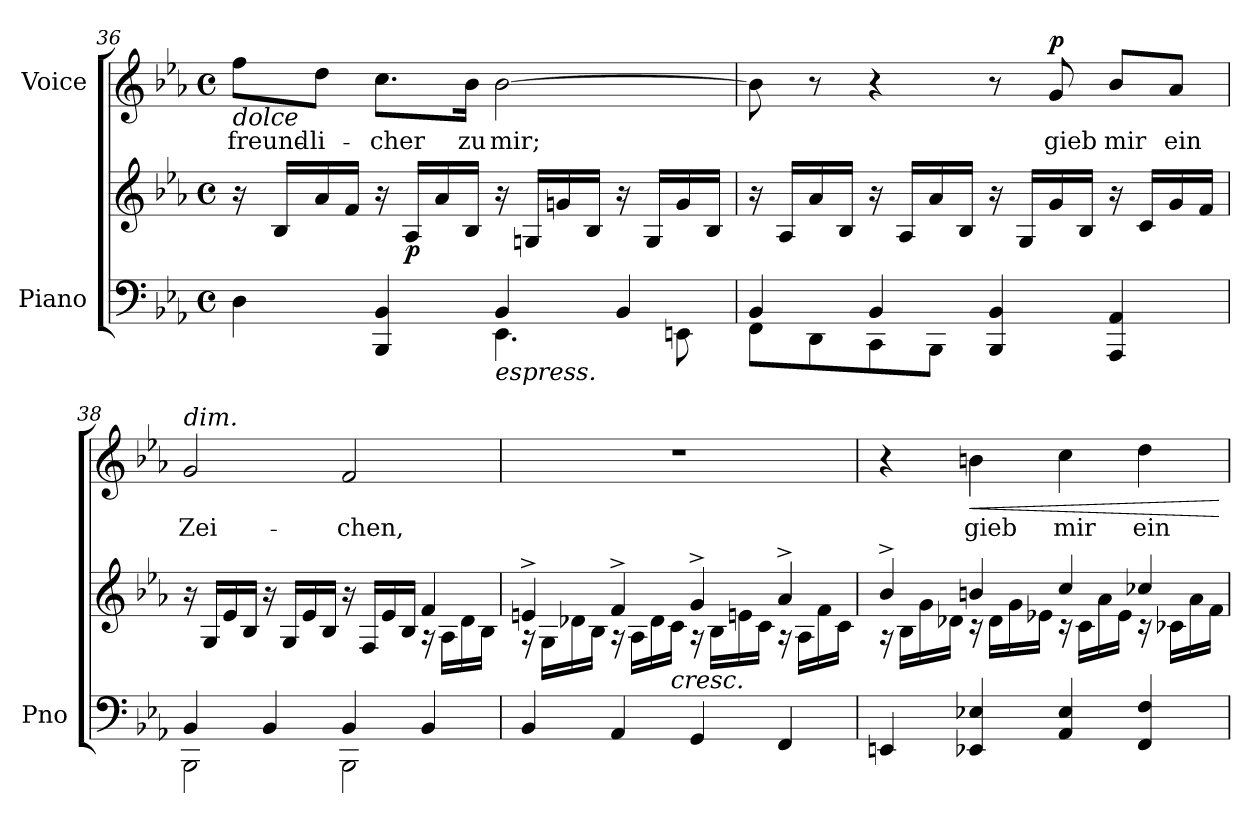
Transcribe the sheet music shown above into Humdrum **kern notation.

**kern	**kern	**dynam	**kern	**text	**dynam
*part2	*part2	*part2	*part1	*part1	*part1
*staff3	*staff2	*staff2/3	*staff1	*staff1	*staff1
*I"Piano	*	*	*I"Voice	*	*
*I'Pno	*	*	*	*	*
!!LO:LB:g=z
*clefF4	*clefG2	*	*clefG2	*	*
*k[b-e-a-]	*k[b-e-a-]	*	*k[b-e-a-]	*	*
*M4/4	*M4/4	*	*M4/4	*	*
*met(c)	*met(c)	*	*met(c)	*	*
=36	=36	=36	=36	=36	=36
*^	*	*	*	*	*
!	!	!	!	!LO:TX:b:i:t=dolce	!	!
!	!	!	!	!	!LO:LY:b	!
4D\	2ryy	16r	.	8ff\L	freund-	.
.	.	16B-/LL	.	.	.	.
!	!	!	!	!	!LO:LY:b	!
.	.	16a-/	.	8dd\J	-li-	.
.	.	16f/JJ	.	.	.	.
!	!	!	!	!	!LO:LY:b	!
4BBB-/ 4BB-/	.	16r	.	8.cc\L	-cher	.
!	!	!	!LO:DY:b	!	!	!
.	.	16A-/LL	p	.	.	.
.	.	16a-/	.	.	.	.
!	!	!	!	!	!LO:LY:b	!
.	.	16B-/JJ	.	16b-\Jk	zu	.
!LO:TX:b:i:t=espress.	!	!	!	!	!	!
!	!	!	!	!	!LO:LY:b	!
4BB-/	4.EE-\	16r	.	[2b-\	mir;	.
.	.	16Gn/LL	.	.	.	.
.	.	16gn/	.	.	.	.
.	.	16B-/JJ	.	.	.	.
4BB-/	.	16r	.	.	.	.
.	.	16G/LL	.	.	.	.
.	8EEn\	16g/	.	.	.	.
.	.	16B-/JJ	.	.	.	.
=37	=37	=37	=37	=37	=37	=37
4BB-/	8FF\L	16r	.	8b-\]	.	.
.	.	16A-/LL	.	.	.	.
.	8DD\	16a-/	.	8r	.	.
.	.	16B-/JJ	.	.	.	.
4BB-/	8CC\	16r	.	4r	.	.
.	.	16A-/LL	.	.	.	.
.	8BBB-\J	16a-/	.	.	.	.
.	.	16B-/JJ	.	.	.	.
4BBB-/ 4BB-/	2ryy	16r	.	8r	.	.
.	.	16G/LL	.	.	.	.
!	!	!	!	!	!LO:LY:b	!LO:DY:a
.	.	16g/	.	8g/	gieb	p
.	.	16B-/JJ	.	.	.	.
!	!	!	!	!	!LO:LY:b	!
4AAA-/ 4AA-/	.	16r	.	8b-/L	mir	.
.	.	16c/LL	.	.	.	.
!	!	!	!	!	!LO:LY:b	!
.	.	16g/	.	8a-/J	ein	.
.	.	16f/JJ	.	.	.	.
!!LO:LB:g=z
=38	=38	=38	=38	=38	=38	=38
*	*	*^	*	*	*	*
!	!	!	!	!	!LO:TX:a:i:t=dim.	!	!
!	!	!	!	!	!	!LO:LY:b	!
4BB-/	2BBB-\	16r	2.ryy	.	2g/	Zei-	.
.	.	16G/LL	.	.	.	.	.
.	.	16e-/	.	.	.	.	.
.	.	16B-/JJ	.	.	.	.	.
4BB-/	.	16r	.	.	.	.	.
.	.	16G/LL	.	.	.	.	.
.	.	16e-/	.	.	.	.	.
.	.	16B-/JJ	.	.	.	.	.
!	!	!	!	!	!	!LO:LY:b	!
4BB-/	2BBB-\	16r	.	.	2f/	-chen,	.
.	.	16F/LL	.	.	.	.	.
.	.	16e-/	.	.	.	.	.
.	.	16B-/JJ	.	.	.	.	.
4BB-/	.	4f/	16r	.	.	.	.
.	.	.	16A-\LL	.	.	.	.
.	.	.	16d\	.	.	.	.
.	.	.	16B-\JJ	.	.	.	.
*v	*v	*	*	*	*	*	*
!!LO:LB:g=z
=39	=39	=39	=39	=39	=39	=39
4BB-/	4en^>/	16r	.	1r	.	.
.	.	16G\LL	.	.	.	.
.	.	16d-X\	.	.	.	.
.	.	16B-\JJ	.	.	.	.
4AA-/	4f^>/	16r	.	.	.	.
.	.	16A-\LL	.	.	.	.
.	.	16d-\	.	.	.	.
!	!	!LO:TX:b:i:t=cresc.	!	!	!	!
.	.	16c\JJ	.	.	.	.
4GG/	4g^>/	16r	.	.	.	.
.	.	16B-\LL	.	.	.	.
.	.	16en\	.	.	.	.
.	.	16c\JJ	.	.	.	.
4FF/	4a-^>/	16r	.	.	.	.
.	.	16A-\LL	.	.	.	.
.	.	16f\	.	.	.	.
.	.	16c\JJ	.	.	.	.
=40	=40	=40	=40	=40	=40	=40
4EEn/	4b-^>/	16r	.	4r	.	.
.	.	16B-\LL	.	.	.	.
.	.	16g\	.	.	.	.
.	.	16d-X\JJ	.	.	.	.
!	!	!	!	!	!LO:LY:b	!LO:HP:b
4EE-X/ 4E-X/	4bn/	16r	.	4bn\	gieb	<
.	.	16d-\LL	.	.	.	.
.	.	16g\	.	.	.	.
.	.	16e-X\JJ	.	.	.	.
!	!	!	!	!	!LO:LY:b	!
4AA-/ 4E-/	4cc/	16r	.	4cc\	mir	.
.	.	16c\LL	.	.	.	.
.	.	16a-\	.	.	.	.
.	.	16e-\JJ	.	.	.	.
!	!	!	!	!	!LO:LY:b	!
4FF/ 4F/	4cc-X/	16r	.	4dd\	ein	.
.	.	16c-X\LL	.	.	.	.
.	.	16a-\	.	.	.	.
.	.	16f\JJ	.	.	.	.
*	*v	*v	*	*	*	*
.	.	.	.	.	[
=	=	=	=	=	=
*-	*-	*-	*-	*-	*-
